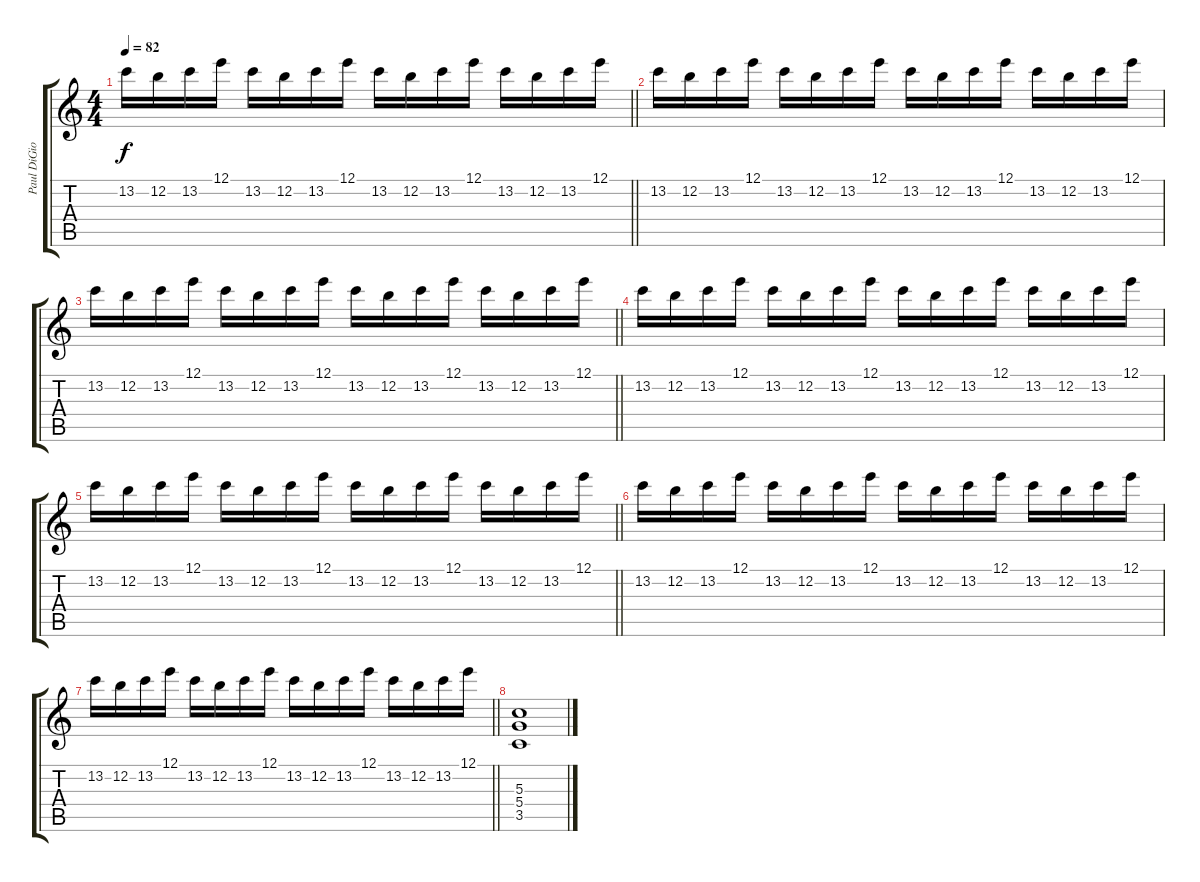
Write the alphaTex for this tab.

\track ("Paul DiGiovanni (Overdub Guitar)" "Paul DiGio") {instrument overdrivenguitar}
\staff {score tabs}
\tuning (E4 B3 G3 D3 A2 E2) {hide}
\ts (4 4)
\tempo 82
\clef g2
\barLineRight lightlight
\ks c
13.2.16{dy f} 12.2.16 13.2.16 12.1.16 13.2.16 12.2.16 13.2.16 12.1.16 13.2.16 12.2.16 13.2.16 12.1.16 13.2.16 12.2.16 13.2.16 12.1.16 |
13.2.16 12.2.16 13.2.16 12.1.16 13.2.16 12.2.16 13.2.16 12.1.16 13.2.16 12.2.16 13.2.16 12.1.16 13.2.16 12.2.16 13.2.16 12.1.16 |
\barLineRight lightlight
13.2.16 12.2.16 13.2.16 12.1.16 13.2.16 12.2.16 13.2.16 12.1.16 13.2.16 12.2.16 13.2.16 12.1.16 13.2.16 12.2.16 13.2.16 12.1.16 |
13.2.16 12.2.16 13.2.16 12.1.16 13.2.16 12.2.16 13.2.16 12.1.16 13.2.16 12.2.16 13.2.16 12.1.16 13.2.16 12.2.16 13.2.16 12.1.16 |
\barLineRight lightlight
13.2.16 12.2.16 13.2.16 12.1.16 13.2.16 12.2.16 13.2.16 12.1.16 13.2.16 12.2.16 13.2.16 12.1.16 13.2.16 12.2.16 13.2.16 12.1.16 |
13.2.16 12.2.16 13.2.16 12.1.16 13.2.16 12.2.16 13.2.16 12.1.16 13.2.16 12.2.16 13.2.16 12.1.16 13.2.16 12.2.16 13.2.16 12.1.16 |
\barLineRight lightlight
13.2.16 12.2.16 13.2.16 12.1.16 13.2.16 12.2.16 13.2.16 12.1.16 13.2.16 12.2.16 13.2.16 12.1.16 13.2.16 12.2.16 13.2.16 12.1.16 |
(5.3 5.4 3.5).1
